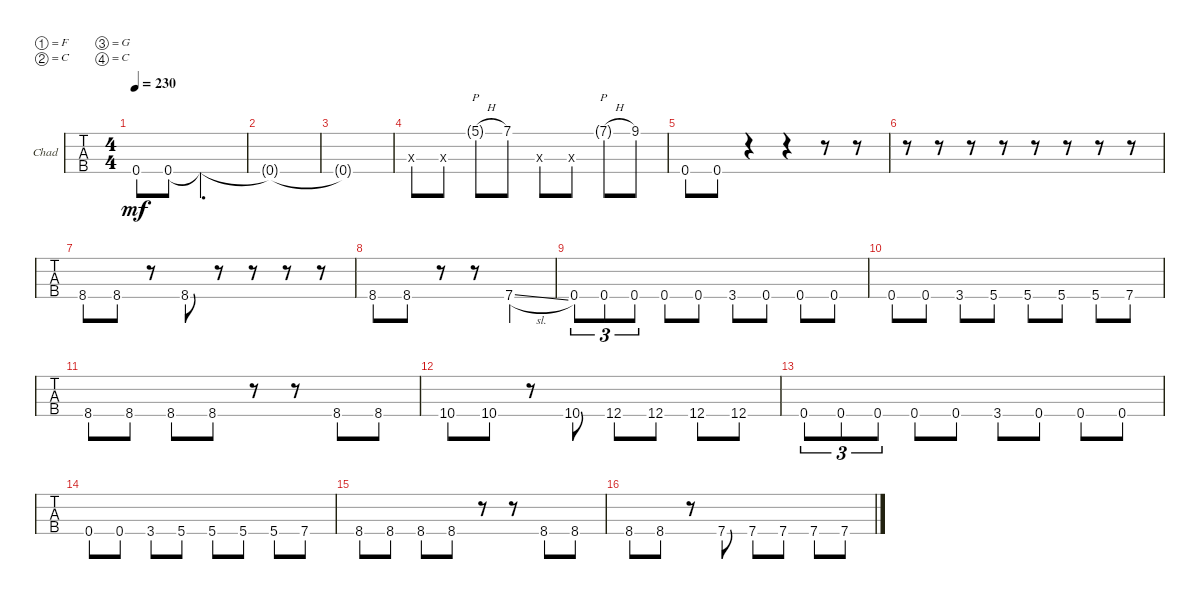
\bracketExtendMode groupsimilarinstruments
\firstSystemTrackNameOrientation horizontal
\otherSystemsTrackNameOrientation horizontal
\track ("Doctor Lagorno" "Chad") {instrument electricbassfinger}
\staff {tabs}
\tuning (F2 C2 G1 C1)
\ts (4 4)
\tempo 230
\clef f4
\ks c
0.4.8{dy mf instrument electricbassfinger} 0.4.8 0.4{t}.2{d} |
0.4{t}.1 |
0.4{t}.1 |
3.3{ac x}.8 3.3{ac x}.8 5.1{h g}.8{p} 7.1.8 5.3{ac x}.8 5.3{ac x}.8 7.1{h g}.8{p} 9.1.8 |
0.4.8 0.4.8 r.4 r.4 r.8 r.8 |
r.8 r.8 r.8 r.8 r.8 r.8 r.8 r.8 |
8.4.8 8.4.8 r.8 8.4.8 r.8 r.8 r.8 r.8 |
8.4.8 8.4.8 r.8 r.8 7.4{sl}.2 |
0.4.8{tu (3 2)} 0.4.8{tu (3 2)} 0.4.8{tu (3 2)} 0.4.8 0.4.8 3.4.8 0.4.8 0.4.8 0.4.8 |
0.4.8 0.4.8 3.4.8 5.4.8 5.4.8 5.4.8 5.4.8 7.4.8 |
8.4.8 8.4.8 8.4.8 8.4.8 r.8 r.8 8.4.8 8.4.8 |
10.4.8 10.4.8 r.8 10.4.8 12.4.8 12.4.8 12.4.8 12.4.8 |
0.4.8{tu (3 2)} 0.4.8{tu (3 2)} 0.4.8{tu (3 2)} 0.4.8 0.4.8 3.4.8 0.4.8 0.4.8 0.4.8 |
0.4.8 0.4.8 3.4.8 5.4.8 5.4.8 5.4.8 5.4.8 7.4.8 |
8.4.8 8.4.8 8.4.8 8.4.8 r.8 r.8 8.4.8 8.4.8 |
8.4.8 8.4.8 r.8 7.4.8 7.4.8 7.4.8 7.4.8 7.4.8
